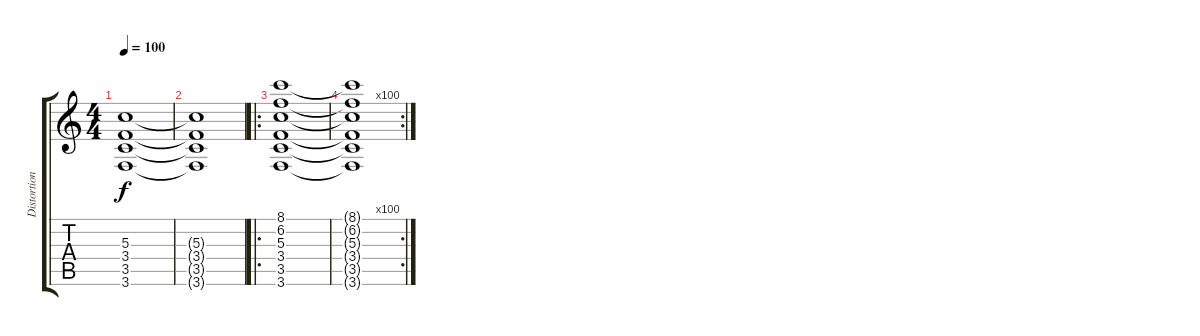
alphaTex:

\track ("Distortion Guitar" "Distortion") {instrument distortionguitar}
\staff {score tabs}
\tuning (E4 B3 G3 D3 A2 D2) {hide}
\ts (4 4)
\tempo 100
\clef g2
\ks c
(5.3{t} 3.4{t} 3.5{t} 3.6{t}).1{dy f} |
(5.3{t} 3.4{t} 3.5{t} 3.6{t}).1{volume 0} |
\ro
(8.1 6.2 5.3 3.4 3.5 3.6).1{instrument lead2sawtooth} |
\rc 100
(8.1{t} 6.2{t} 5.3{t} 3.4{t} 3.5{t} 3.6{t}).1
